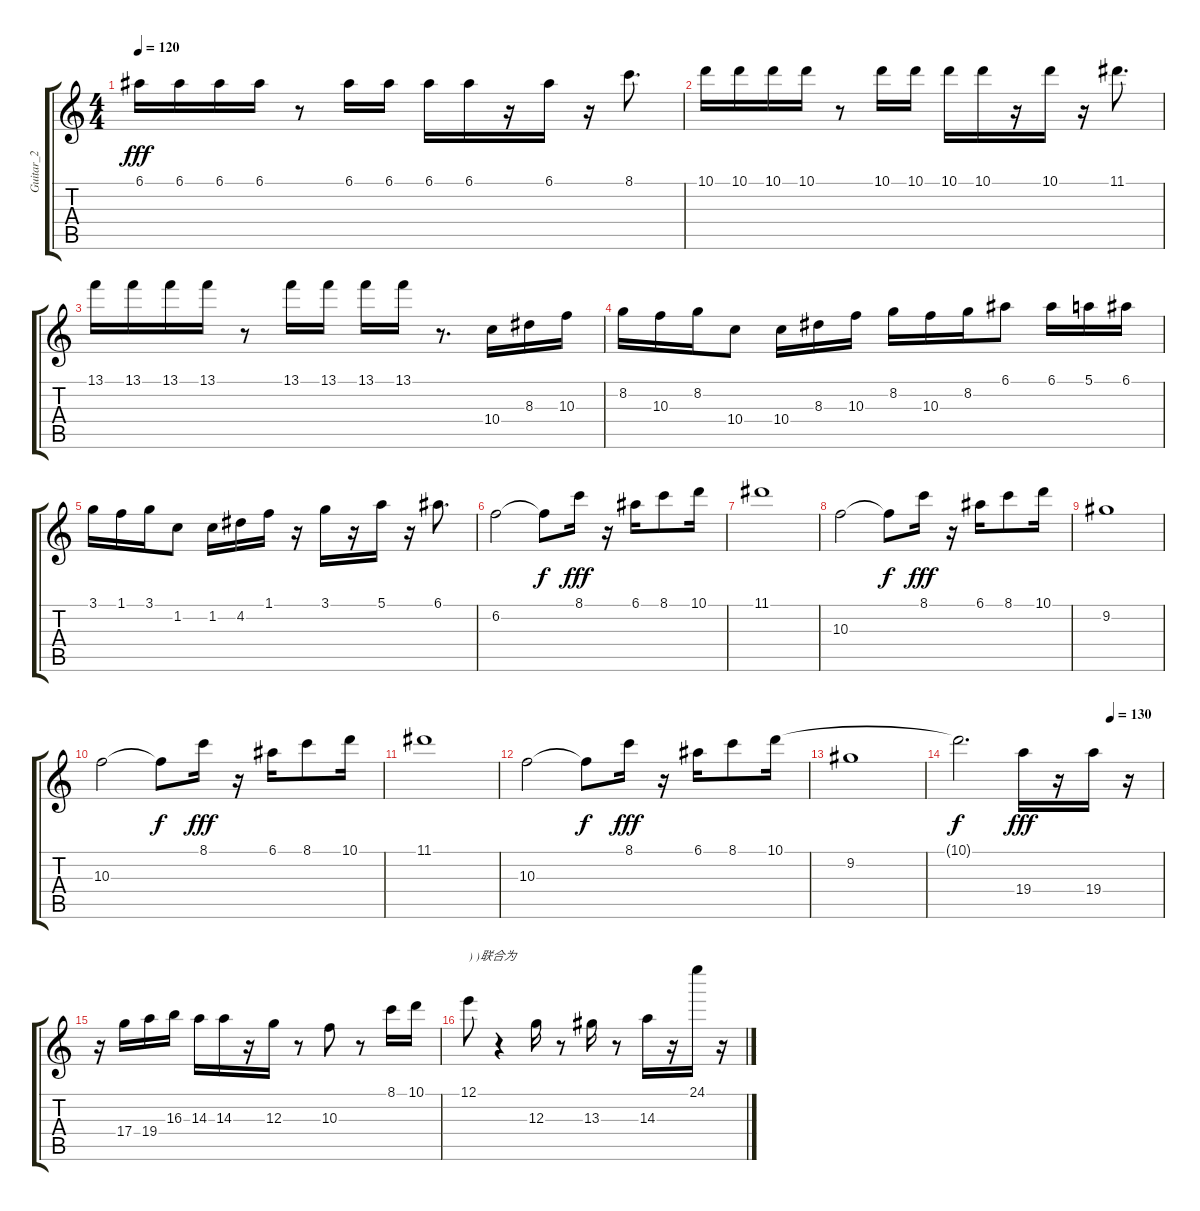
\track ("Guitar_2" "Guitar_2") {instrument distortionguitar}
\staff {score tabs}
\tuning (E4 B3 G3 D3 A2 E2) {hide}
\ts (4 4)
\tempo 120
\clef g2
\ks c
6.1.16{dy fff} 6.1.16 6.1.16 6.1.16 r.8 6.1.16 6.1.16 6.1.16 6.1.16 r.16 6.1.16 r.16 8.1.8{d} |
10.1.16 10.1.16 10.1.16 10.1.16 r.8 10.1.16 10.1.16 10.1.16 10.1.16 r.16 10.1.16 r.16 11.1.8{d} |
13.1.16 13.1.16 13.1.16 13.1.16 r.8 13.1.16 13.1.16 13.1.16 13.1.16 r.8{d} 10.4.16 8.3.16 10.3.16 |
8.2.16 10.3.16 8.2.16 10.4.8 10.4.16 8.3.16 10.3.16 8.2.16 10.3.16 8.2.16 6.1.8 6.1.16 5.1.16 6.1.16 |
3.1.16 1.1.16 3.1.16 1.2.8 1.2.16 4.2.16 1.1.16 r.16 3.1.16 r.16 5.1.16 r.16 6.1.8{d} |
6.2.2 6.2{t}.8{dy f} 8.1.16{dy fff} r.16 6.1.16 8.1.8 10.1.16 |
11.1.1 |
10.3.2 10.3{t}.8{dy f} 8.1.16{dy fff} r.16 6.1.16 8.1.8 10.1.16 |
9.2.1 |
10.3.2 10.3{t}.8{dy f} 8.1.16{dy fff} r.16 6.1.16 8.1.8 10.1.16 |
11.1.1 |
10.3.2 10.3{t}.8{dy f} 8.1.16{dy fff} r.16 6.1.16 8.1.8 10.1.16 |
9.2.1 |
\tempo (130 0.75)
10.1{t}.2{d dy f} 19.4.16{dy fff} r.16 19.4.16 r.16 |
r.16 17.4.16 19.4.16 16.3.16 14.3.16 14.3.16 r.16 12.3.16 r.8 10.3.8 r.8 8.1.16 10.1.16 |
12.1.8{txt ") )联合为"} r.4 12.3.16 r.8 13.3.16 r.8 14.3.16 r.16 24.1.16 r.16
